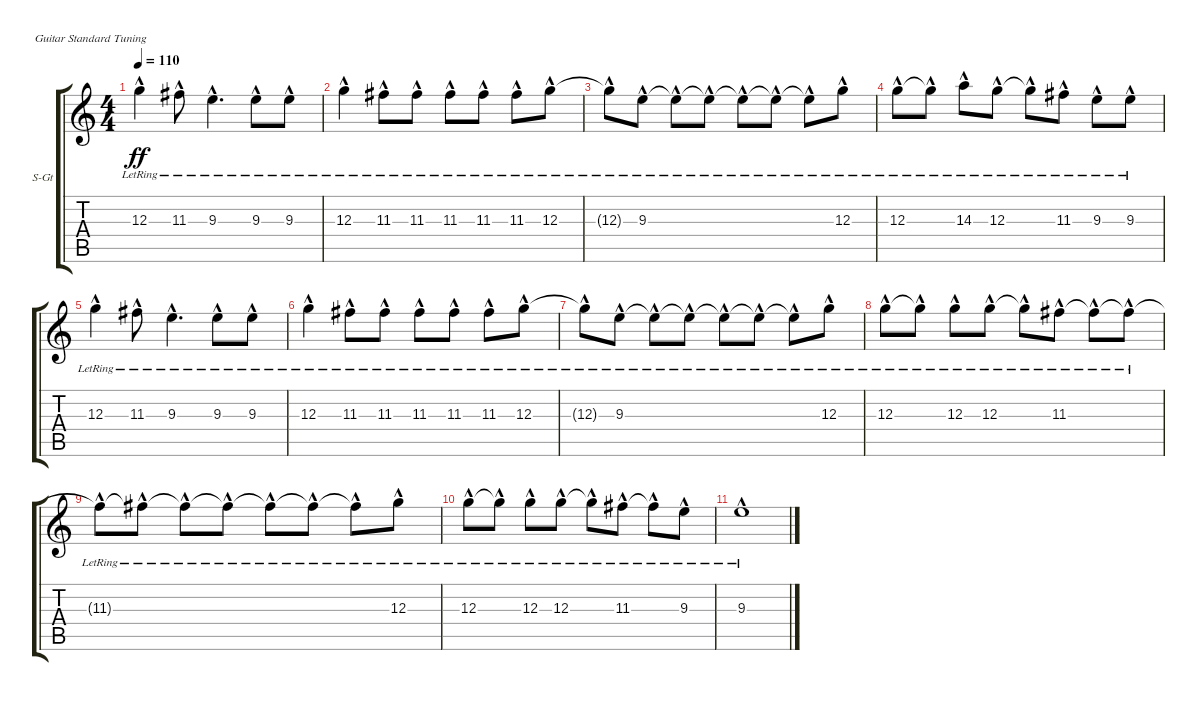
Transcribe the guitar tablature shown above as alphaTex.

\defaultSystemsLayout 4
\bracketExtendMode groupsimilarinstruments
\firstSystemTrackNameOrientation horizontal
\otherSystemsTrackNameOrientation horizontal
\track ("Piano" "S-Gt") {instrument acousticguitarsteel}
\staff {score tabs}
\tuning (E4 B3 G3 D3 A2 E2)
\ts (4 4)
\tempo 110
\clef g2
\ks c
12.3{hac lr}.4{dy ff} 11.3{hac lr}.8 9.3{hac lr}.4{d} 9.3{hac lr}.8 9.3{hac lr}.8 |
12.3{hac lr}.4 11.3{hac lr}.8 11.3{hac lr}.8 11.3{hac lr}.8 11.3{hac lr}.8 11.3{hac lr}.8 12.3{hac lr}.8 |
12.3{hac lr t}.8 9.3{hac lr}.8 9.3{hac lr t}.8 9.3{hac lr t}.8 9.3{hac lr t}.8 9.3{hac lr t}.8 9.3{hac lr t}.8 12.3{hac lr}.8 |
12.3{hac lr}.8 12.3{hac lr t}.8 14.3{hac lr}.8 12.3{hac lr}.8 12.3{hac lr t}.8 11.3{hac lr}.8 9.3{hac lr}.8 9.3{hac lr}.8 |
12.3{hac lr}.4 11.3{hac lr}.8 9.3{hac lr}.4{d} 9.3{hac lr}.8 9.3{hac lr}.8 |
12.3{hac lr}.4 11.3{hac lr}.8 11.3{hac lr}.8 11.3{hac lr}.8 11.3{hac lr}.8 11.3{hac lr}.8 12.3{hac lr}.8 |
12.3{hac lr t}.8 9.3{hac lr}.8 9.3{hac lr t}.8 9.3{hac lr t}.8 9.3{hac lr t}.8 9.3{hac lr t}.8 9.3{hac lr t}.8 12.3{hac lr}.8 |
12.3{hac lr}.8 12.3{hac lr t}.8 12.3{hac lr}.8 12.3{hac lr}.8 12.3{hac lr t}.8 11.3{hac lr}.8 11.3{hac lr t}.8 11.3{hac lr t}.8 |
11.3{hac lr t}.8 11.3{hac lr t}.8 11.3{hac lr t}.8 11.3{hac lr t}.8 11.3{hac lr t}.8 11.3{hac lr t}.8 11.3{hac lr t}.8 12.3{hac lr}.8 |
12.3{hac lr}.8 12.3{hac lr t}.8 12.3{hac lr}.8 12.3{hac lr}.8 12.3{hac lr t}.8 11.3{hac lr}.8 11.3{hac lr t}.8 9.3{hac lr}.8 |
9.3{hac lr}.1
